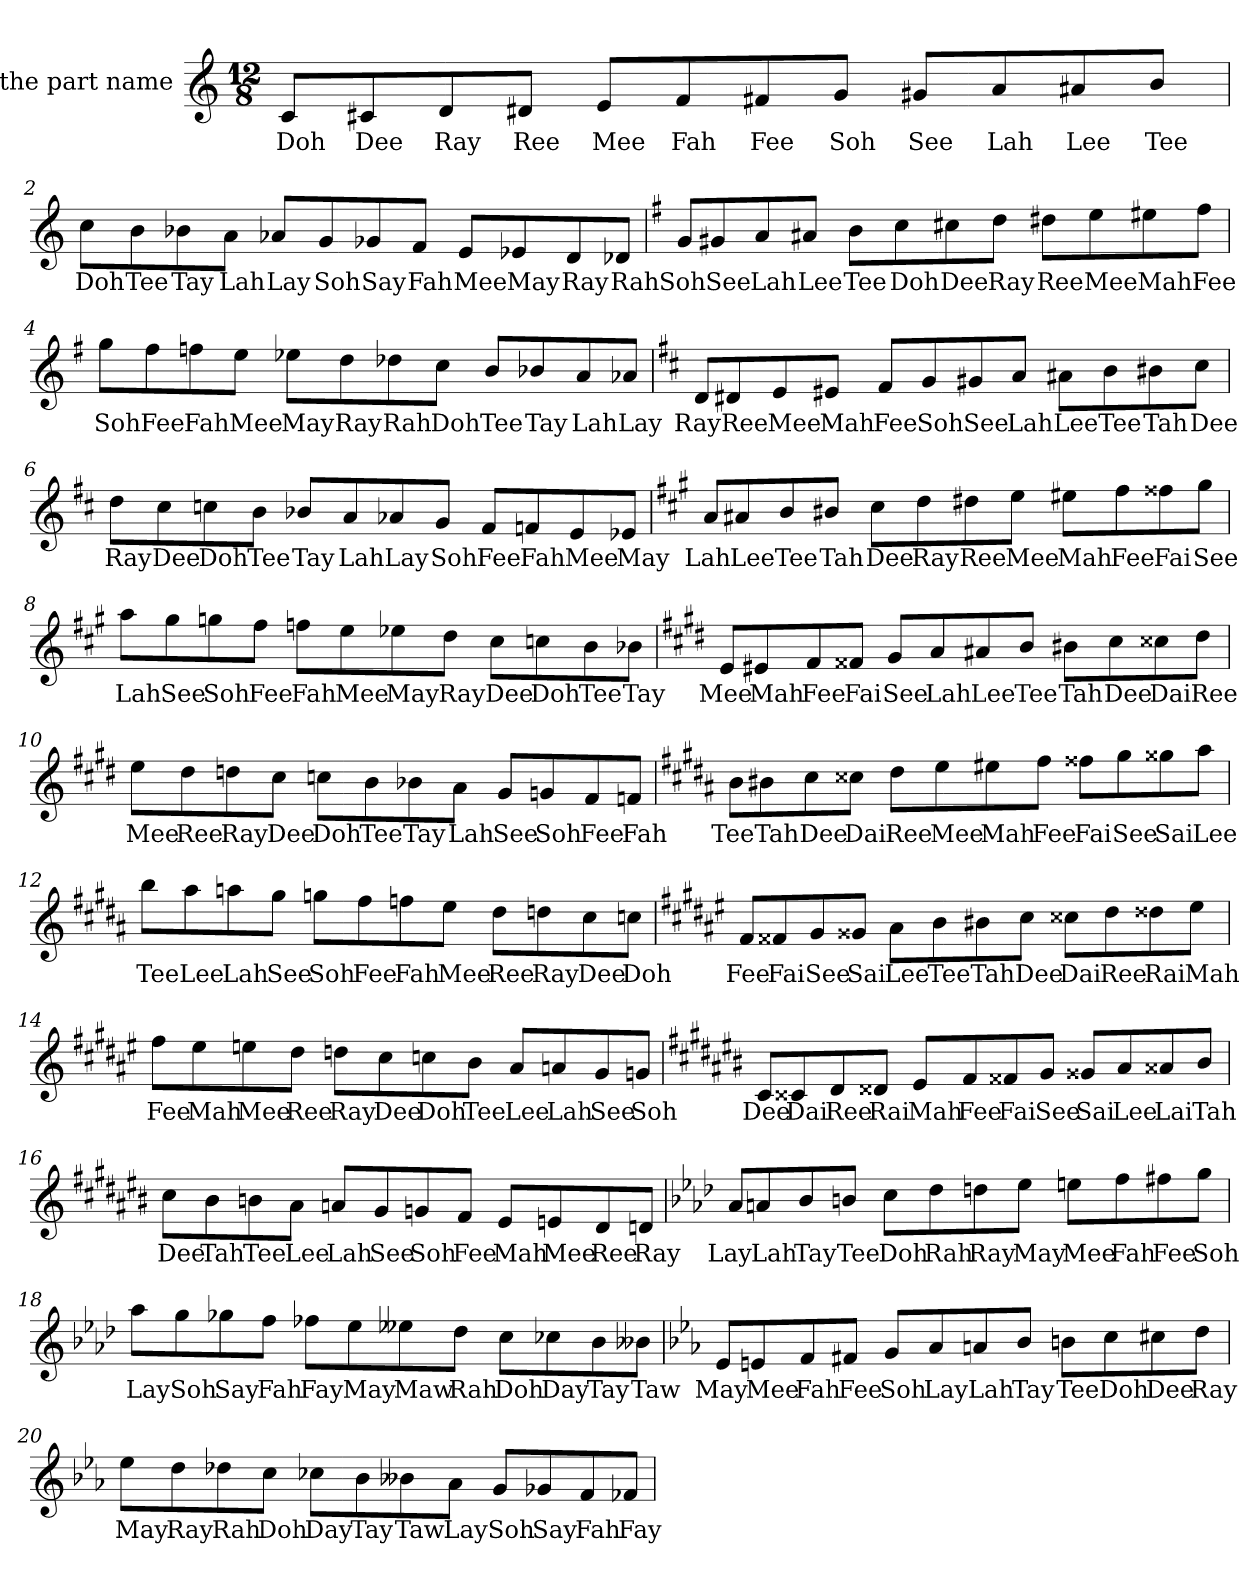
**kern	**text
*part1	*part1
*staff1	*staff1
*I"the part name	*
*clefG2	*
*k[]	*
*M12/8	*
*MM240	*
=1	=1
8cL	Doh
8c#X	Dee
8d	Ray
8d#XJ	Ree
8eL	Mee
8f	Fah
8f#X	Fee
8gJ	Soh
8g#XL	See
8a	Lah
8a#X	Lee
8bJ	Tee
!!LO:LB:g=z
=2	=2
8ccL	Doh
8b	Tee
8b-X	Tay
8aJ	Lah
8a-XL	Lay
8g	Soh
8g-X	Say
8fJ	Fah
8eL	Mee
8e-X	May
8d	Ray
8d-XJ	Rah
!!LO:LB:g=z
=3	=3
*k[f#]	*
8gL	Soh
8g#X	See
8a	Lah
8a#XJ	Lee
8bL	Tee
8cc	Doh
8cc#X	Dee
8ddJ	Ray
8dd#XL	Ree
8ee	Mee
8ee#X	Mah
8ff#J	Fee
!!LO:LB:g=z
=4	=4
8ggL	Soh
8ff#	Fee
8ffn	Fah
8eeJ	Mee
8ee-XL	May
8dd	Ray
8dd-X	Rah
8ccJ	Doh
8bL	Tee
8b-X	Tay
8a	Lah
8a-XJ	Lay
!!LO:LB:g=z
=5	=5
*k[f#c#]	*
8dL	Ray
8d#X	Ree
8e	Mee
8e#XJ	Mah
8f#L	Fee
8g	Soh
8g#X	See
8aJ	Lah
8a#XL	Lee
8b	Tee
8b#X	Tah
8cc#J	Dee
!!LO:LB:g=z
=6	=6
8ddL	Ray
8cc#	Dee
8ccn	Doh
8bJ	Tee
8b-XL	Tay
8a	Lah
8a-X	Lay
8gJ	Soh
8f#L	Fee
8fn	Fah
8e	Mee
8e-XJ	May
!!LO:LB:g=z
=7	=7
*k[f#c#g#]	*
8aL	Lah
8a#X	Lee
8b	Tee
8b#XJ	Tah
8cc#L	Dee
8dd	Ray
8dd#X	Ree
8eeJ	Mee
8ee#XL	Mah
8ff#	Fee
8ff##X	Fai
8gg#J	See
!!LO:LB:g=z
=8	=8
8aaL	Lah
8gg#	See
8ggn	Soh
8ff#J	Fee
8ffnL	Fah
8ee	Mee
8ee-X	May
8ddJ	Ray
8cc#L	Dee
8ccn	Doh
8b	Tee
8b-XJ	Tay
!!LO:LB:g=z
=9	=9
*k[f#c#g#d#]	*
8eL	Mee
8e#X	Mah
8f#	Fee
8f##XJ	Fai
8g#L	See
8a	Lah
8a#X	Lee
8bJ	Tee
8b#XL	Tah
8cc#	Dee
8cc##X	Dai
8dd#J	Ree
!!LO:LB:g=z
=10	=10
8eeL	Mee
8dd#	Ree
8ddn	Ray
8cc#J	Dee
8ccnL	Doh
8b	Tee
8b-X	Tay
8aJ	Lah
8g#L	See
8gn	Soh
8f#	Fee
8fnJ	Fah
!!LO:LB:g=z
=11	=11
*k[f#c#g#d#a#]	*
8bL	Tee
8b#X	Tah
8cc#	Dee
8cc##XJ	Dai
8dd#L	Ree
8ee	Mee
8ee#X	Mah
8ff#J	Fee
8ff##XL	Fai
8gg#	See
8gg##X	Sai
8aa#J	Lee
!!LO:LB:g=z
=12	=12
8bbL	Tee
8aa#	Lee
8aan	Lah
8gg#J	See
8ggnL	Soh
8ff#	Fee
8ffn	Fah
8eeJ	Mee
8dd#L	Ree
8ddn	Ray
8cc#	Dee
8ccnJ	Doh
!!LO:LB:g=z
=13	=13
*k[f#c#g#d#a#e#]	*
8f#L	Fee
8f##X	Fai
8g#	See
8g##XJ	Sai
8a#L	Lee
8b	Tee
8b#X	Tah
8cc#J	Dee
8cc##XL	Dai
8dd#	Ree
8dd##X	Rai
8ee#J	Mah
!!LO:LB:g=z
=14	=14
8ff#L	Fee
8ee#	Mah
8een	Mee
8dd#J	Ree
8ddnL	Ray
8cc#	Dee
8ccn	Doh
8bJ	Tee
8a#L	Lee
8an	Lah
8g#	See
8gnJ	Soh
!!LO:LB:g=z
=15	=15
*k[f#c#g#d#a#e#b#]	*
8c#L	Dee
8c##X	Dai
8d#	Ree
8d##XJ	Rai
8e#L	Mah
8f#	Fee
8f##X	Fai
8g#J	See
8g##XL	Sai
8a#	Lee
8a##X	Lai
8b#J	Tah
!!LO:LB:g=z
=16	=16
8cc#L	Dee
8b#	Tah
8bn	Tee
8a#J	Lee
8anL	Lah
8g#	See
8gn	Soh
8f#J	Fee
8e#L	Mah
8en	Mee
8d#	Ree
8dnJ	Ray
!!LO:LB:g=z
=17	=17
*k[b-e-a-d-]	*
8a-L	Lay
8an	Lah
8b-	Tay
8bnJ	Tee
8ccL	Doh
8dd-	Rah
8ddn	Ray
8ee-J	May
8eenL	Mee
8ff	Fah
8ff#X	Fee
8ggJ	Soh
!!LO:LB:g=z
=18	=18
8aa-L	Lay
8gg	Soh
8gg-X	Say
8ffJ	Fah
8ff-XL	Fay
8ee-	May
8ee--X	Maw
8dd-J	Rah
8ccL	Doh
8cc-X	Day
8b-	Tay
8b--XJ	Taw
!!LO:LB:g=z
=19	=19
*k[b-e-a-]	*
8e-L	May
8en	Mee
8f	Fah
8f#XJ	Fee
8gL	Soh
8a-	Lay
8an	Lah
8b-J	Tay
8bnL	Tee
8cc	Doh
8cc#X	Dee
8ddJ	Ray
!!LO:LB:g=z
=20	=20
8ee-L	May
8dd	Ray
8dd-X	Rah
8ccJ	Doh
8cc-XL	Day
8b-	Tay
8b--X	Taw
8a-J	Lay
8gL	Soh
8g-X	Say
8f	Fah
8f-XJ	Fay
=	=
*-	*-
